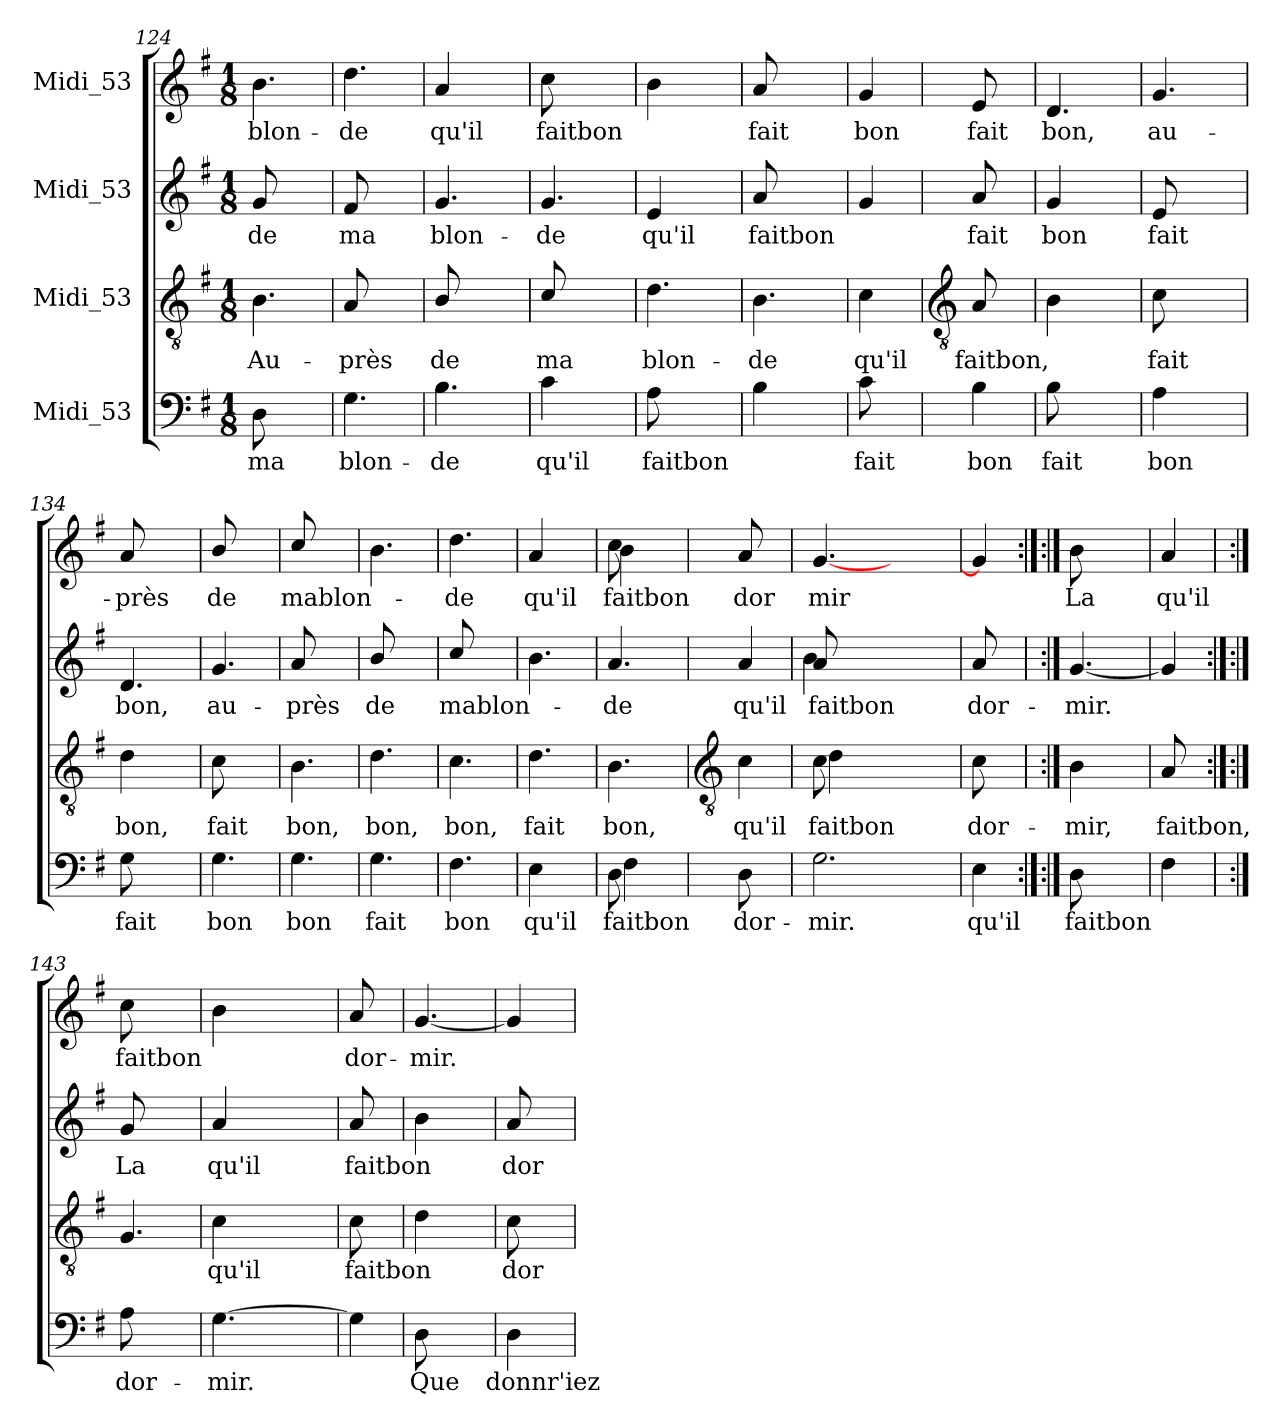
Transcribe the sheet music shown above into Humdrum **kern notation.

**kern	**text	**kern	**text	**kern	**text	**kern	**text
*part4	*part4	*part3	*part3	*part2	*part2	*part1	*part1
*staff4	*staff4	*staff3	*staff3	*staff2	*staff2	*staff1	*staff1
*I"Midi_53	*	*I"Midi_53	*	*I"Midi_53	*	*I"Midi_53	*
*clefF4	*	*clefGv2	*	*clefG2	*	*clefG2	*
*k[f#]	*	*k[f#]	*	*k[f#]	*	*k[f#]	*
*G:	*	*G:	*	*G:	*	*G:	*
*M1/8	*	*M1/8	*	*M1/8	*	*M1/8	*
=124	=124	=124	=124	=124	=124	=124	=124
!	!LO:LY:b	!	!LO:LY:b	!	!LO:LY:b	!	!LO:LY:b
8D\	ma	4.B\	Au-	8g/	de	4.b\	blon-
4ryy	.	.	.	4ryy	.	.	.
=125	=125	=125	=125	=125	=125	=125	=125
!	!LO:LY:b	!	!LO:LY:b	!	!LO:LY:b	!	!LO:LY:b
4.G\	blon-	8A/	-près	8f#/	ma	4.dd\	-de
.	.	4ryy	.	4ryy	.	.	.
=126	=126	=126	=126	=126	=126	=126	=126
!	!LO:LY:b	!	!LO:LY:b	!	!LO:LY:b	!	!LO:LY:b
4.B\	-de	8B/	de	4.g/	blon-	4a/	qu'il
.	.	4ryy	.	.	.	.	.
.	.	.	.	.	.	8ryy	.
!!LO:LB:g=z
=127	=127	=127	=127	=127	=127	=127	=127
!	!LO:LY:b	!	!LO:LY:b	!	!LO:LY:b	!	!LO:LY:b
4c\	qu'il	8c/	ma	4.g/	-de	8cc\	faitbon
.	.	4ryy	.	.	.	4ryy	.
8ryy	.	.	.	.	.	.	.
!!LO:LB:g=z
=128	=128	=128	=128	=128	=128	=128	=128
!	!LO:LY:b	!	!LO:LY:b	!	!LO:LY:b	!	!
8A\	faitbon	4.d\	blon-	4e/	qu'il	4b\	.
4ryy	.	.	.	.	.	.	.
.	.	.	.	8ryy	.	8ryy	.
!!LO:LB:g=z
=129	=129	=129	=129	=129	=129	=129	=129
!	!	!	!LO:LY:b	!	!LO:LY:b	!	!LO:LY:b
4B\	.	4.B\	-de	8a/	faitbon	8a/	fait
.	.	.	.	4ryy	.	4ryy	.
8ryy	.	.	.	.	.	.	.
=130	=130	=130	=130	=130	=130	=130	=130
!	!LO:LY:b	!	!LO:LY:b	!	!	!	!LO:LY:b
8c\	fait	4c\	qu'il	4g/	.	4g/	bon
8ryy	.	.	.	.	.	.	.
!!LO:LB:g=z
=131	=131	=131	=131	=131	=131	=131	=131
*	*	*clefGv2	*	*	*	*	*
!	!LO:LY:b	!	!LO:LY:b	!	!LO:LY:b	!	!LO:LY:b
4B\	bon	8A/	faitbon,	8a/	fait	8e/	fait
.	.	8ryy	.	8ryy	.	8ryy	.
=132	=132	=132	=132	=132	=132	=132	=132
!	!LO:LY:b	!	!	!	!LO:LY:b	!	!LO:LY:b
8B\	fait	4B\	.	4g/	bon	4.d/	bon,
4ryy	.	.	.	.	.	.	.
.	.	8ryy	.	8ryy	.	.	.
=133	=133	=133	=133	=133	=133	=133	=133
!	!LO:LY:b	!	!LO:LY:b	!	!LO:LY:b	!	!LO:LY:b
4A\	bon	8c\	fait	8e/	fait	4.g/	au-
.	.	4ryy	.	4ryy	.	.	.
8ryy	.	.	.	.	.	.	.
=134	=134	=134	=134	=134	=134	=134	=134
!	!LO:LY:b	!	!LO:LY:b	!	!LO:LY:b	!	!LO:LY:b
8G\	fait	4d\	bon,	4.d/	bon,	8a/	-près
4ryy	.	.	.	.	.	4ryy	.
.	.	8ryy	.	.	.	.	.
=134A	=134A	=134A	=134A	=134A	=134A	=134A	=134A
!	!LO:LY:b	!	!LO:LY:b	!	!LO:LY:b	!	!LO:LY:b
4.G\	bon	8c\	fait	4.g/	au-	8b/	de
.	.	4ryy	.	.	.	4ryy	.
=134B	=134B	=134B	=134B	=134B	=134B	=134B	=134B
!	!LO:LY:b	!	!LO:LY:b	!	!LO:LY:b	!	!LO:LY:b
4.G\	bon	4.B\	bon,	8a/	-près	8cc/	mablon-
.	.	.	.	4ryy	.	4ryy	.
=135	=135	=135	=135	=135	=135	=135	=135
!	!LO:LY:b	!	!LO:LY:b	!	!LO:LY:b	!	!
4.G\	fait	4.d\	bon,	8b/	de	4.b\	.
.	.	.	.	4ryy	.	.	.
=136	=136	=136	=136	=136	=136	=136	=136
!	!LO:LY:b	!	!LO:LY:b	!	!LO:LY:b	!	!LO:LY:b
4.F#\	bon	4.c\	bon,	8cc/	mablon-	4.dd\	-de
.	.	.	.	4ryy	.	.	.
!!LO:LB:g=z
=137	=137	=137	=137	=137	=137	=137	=137
!	!LO:LY:b	!	!LO:LY:b	!	!	!	!LO:LY:b
*^	*	*	*	*	*	*^	*
4E\	4ryy	qu'il	4.d\	fait	4.b\	.	4a/	4ryy	qu'il
8ryy	8ryy	.	.	.	.	.	8ryy	8ryy	.
=138	=138	=138	=138	=138	=138	=138	=138	=138	=138
!	!	!LO:LY:b	!	!LO:LY:b	!	!LO:LY:b	!	!	!LO:LY:b
8D\	4F#\	faitbon	4.B\	bon,	4.a/	-de	8cc\	4b\	faitbon
8ryy	.	.	.	.	.	.	8ryy	.	.
8ryy	8ryy	.	.	.	.	.	8ryy	8ryy	.
!!LO:LB:g=z	!!
=140A	=140A	=140A	=140A	=140A	=140A	=140A	=140A	=140A	=140A
*	*	*	*clefGv2	*	*	*	*	*	*
!	!	!LO:LY:b	!	!LO:LY:b	!	!LO:LY:b	!	!	!LO:LY:b
*	*	*	*^	*	*^	*	*	*	*
8D\	4ryy	dor-	4c\	4ryy	qu'il	4a/	4ryy	qu'il	8a/	4ryy	dor
8ryy	.	.	.	.	.	.	.	.	8ryy	.	.
=141	=141	=141	=141	=141	=141	=141	=141	=141	=141	=141	=141
!	!	!LO:LY:b	!	!	!LO:LY:b	!	!	!LO:LY:b	!	!	!LO:LY:b
2.G\	4ryy	-mir.	8c\	4d\	faitbon	8a/	4b\	faitbon	[4.g/	4ryy	mir
.	.	.	2ryy	.	.	2ryy	.	.	.	.	.
.	2ryy	.	.	2ryy	.	.	2ryy	.	.	4.ryy	.
.	.	.	.	.	.	.	.	.	4.ryy	.	.
.	.	.	8ryy	.	.	8ryy	.	.	.	8ryy	.
=140A	=140A	=140A	=140A	=140A	=140A	=140A	=140A	=140A	=140A	=140A	=140A
!	!	!LO:LY:b	!	!	!LO:LY:b	!	!	!LO:LY:b	!	!	!
4E\	4ryy	qu'il	8c\	4ryy	dor-	8a/	4ryy	dor-	4g/]	4ryy	.
.	.	.	8ryy	.	.	8ryy	.	.	.	.	.
=141A:|!	=141A:|!	=141A:|!	=141A	=141A	=141A:|!	=141A	=141A	=141A:|!	=141A:|!	=141A:|!	=141A:|!
!	!	!LO:LY:b	!	!	!LO:LY:b	!	!	!LO:LY:b	!	!	!LO:LY:b
8D\	4ryy	faitbon	4B\	4ryy	-mir,	[4.g/	4ryy	-mir.	8b\	4ryy	La
8ryy	.	.	.	.	.	.	.	.	8ryy	.	.
8ryy	8ryy	.	8ryy	8ryy	.	.	8ryy	.	8ryy	8ryy	.
=142	=142	=142	=142	=142	=142	=142	=142	=142	=142	=142	=142
!	!	!	!	!	!LO:LY:b	!	!	!	!	!	!LO:LY:b
4F#\	4ryy	.	8A/	4ryy	faitbon,	4g/]	4ryy	.	4a/	4ryy	qu'il
.	.	.	8ryy	.	.	.	.	.	.	.	.
=143	=143	=143	=143:|!	=143:|!	=143	=143:|!	=143:|!	=143	=143	=143	=143
!	!	!LO:LY:b	!	!	!	!	!	!LO:LY:b	!	!	!LO:LY:b
8A\	4ryy	dor-	4.G/	4ryy	.	8g/	4ryy	La	8cc\	4ryy	faitbon
8ryy	.	.	.	.	.	8ryy	.	.	8ryy	.	.
8ryy	8ryy	.	.	8ryy	.	8ryy	8ryy	.	8ryy	8ryy	.
=145A	=145A	=145A	=145A	=145A	=145A	=145A	=145A	=145A	=145A	=145A	=145A
!	!	!LO:LY:b	!	!	!LO:LY:b	!	!	!LO:LY:b	!	!	!
[4.G\	4ryy	-mir.	4c\	4ryy	qu'il	4a/	4ryy	qu'il	4b\	4ryy	.
.	8ryy	.	8ryy	8ryy	.	8ryy	8ryy	.	8ryy	8ryy	.
=146A	=146A	=146A	=146A	=146A	=146A	=146A	=146A	=146A	=146A	=146A	=146A
!	!	!	!	!	!LO:LY:b	!	!	!LO:LY:b	!	!	!LO:LY:b
4G\]	4ryy	.	8c\	4ryy	faitbon	8a/	4ryy	faitbon	8a/	4ryy	dor-
.	.	.	8ryy	.	.	8ryy	.	.	8ryy	.	.
!!LO:LB:g=z	!!
=147	=147	=147	=147	=147	=147	=147	=147	=147	=147	=147	=147
!	!	!LO:LY:b	!	!	!	!	!	!	!	!	!LO:LY:b
8D\	4ryy	Que	4d\	4ryy	.	4b\	4ryy	.	[4.g/	4.ryy	-mir.
8ryy	.	.	.	.	.	.	.	.	.	.	.
8ryy	8ryy	.	8ryy	8ryy	.	8ryy	8ryy	.	.	.	.
=147A	=147A	=147A	=147A	=147A	=147A	=147A	=147A	=147A	=147A	=147A	=147A
!	!	!LO:LY:b	!	!	!LO:LY:b	!	!	!LO:LY:b	!	!	!
4D\	4ryy	donnr'iez	8c\	4ryy	dor-	8a/	4ryy	dor-	4g/]	4ryy	.
.	.	.	8ryy	.	.	8ryy	.	.	.	.	.
*v	*v	*	*	*	*	*v	*v	*	*v	*v	*
*	*	*v	*v	*	*	*	*	*
=	=	=	=	=	=	=	=
*-	*-	*-	*-	*-	*-	*-	*-
